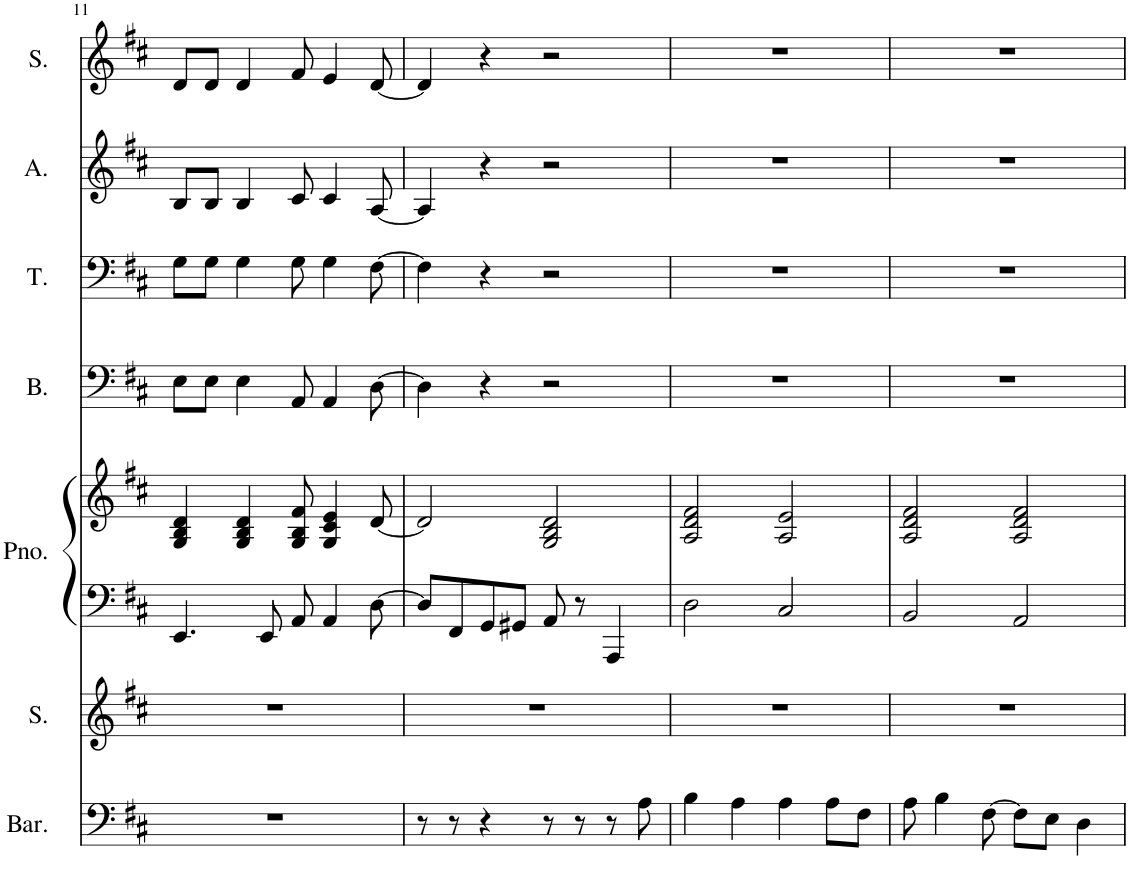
**kern	**kern	**kern	**kern	**kern	**kern	**kern	**kern
*part7	*part6	*part5	*part5	*part4	*part3	*part2	*part1
*staff8	*staff7	*staff6	*staff5	*staff4	*staff3	*staff2	*staff1
*I"Baritone	*I"Soprano	*I"Piano	*	*I"Bass	*I"Tenor	*I"Alto	*I"Soprano
*I'Bar.	*I'S.	*I'Pno.	*	*I'B.	*I'T.	*I'A.	*I'S.
!!LO:PB:g=z
*clefF4	*clefG2	*clefF4	*clefG2	*clefF4	*clefF4	*clefG2	*clefG2
*k[f#c#]	*k[f#c#]	*k[f#c#]	*k[f#c#]	*k[f#c#]	*k[f#c#]	*k[f#c#]	*k[f#c#]
*M4/4	*M4/4	*M4/4	*M4/4	*M4/4	*M4/4	*M4/4	*M4/4
=11	=11	=11	=11	=11	=11	=11	=11
1r	1r	4.EE/	4G/ 4B/ 4d/	8E\L	8G\L	8B/L	8d/L
.	.	.	.	8E\J	8G\J	8B/J	8d/J
.	.	.	4G/ 4B/ 4d/	4E\	4G\	4B/	4d/
.	.	8EE/	.	.	.	.	.
.	.	8AA/	8G/ 8B/ 8f#/	8AA/	8G\	8c#/	8f#/
.	.	4AA/	4G/ 4c#/ 4e/	4AA/	4G\	4c#/	4e/
.	.	[8D\	[8d/	[8D\	[8F#\	[8A/	[8d/
=12	=12	=12	=12	=12	=12	=12	=12
8r	1r	8D/L]	2d/]	4D\]	4F#\]	4A/]	4d/]
8r	.	8FF#/	.	.	.	.	.
4r	.	8GG/	.	4r	4r	4r	4r
.	.	8GG#X/J	.	.	.	.	.
8r	.	8AA/	2G/ 2B/ 2d/	2r	2r	2r	2r
8r	.	8r	.	.	.	.	.
8r	.	4AAA/	.	.	.	.	.
8A\	.	.	.	.	.	.	.
=13	=13	=13	=13	=13	=13	=13	=13
4B\	1r	2D\	2A/ 2d/ 2f#/	1r	1r	1r	1r
4A\	.	.	.	.	.	.	.
4A\	.	2C#/	2A/ 2e/	.	.	.	.
8A\L	.	.	.	.	.	.	.
8F#\J	.	.	.	.	.	.	.
=14	=14	=14	=14	=14	=14	=14	=14
8A\	1r	2BB/	2A/ 2d/ 2f#/	1r	1r	1r	1r
4B\	.	.	.	.	.	.	.
[8F#\	.	.	.	.	.	.	.
8F#\L]	.	2AA/	2A/ 2d/ 2f#/	.	.	.	.
8E\J	.	.	.	.	.	.	.
4D\	.	.	.	.	.	.	.
=	=	=	=	=	=	=	=
*-	*-	*-	*-	*-	*-	*-	*-
